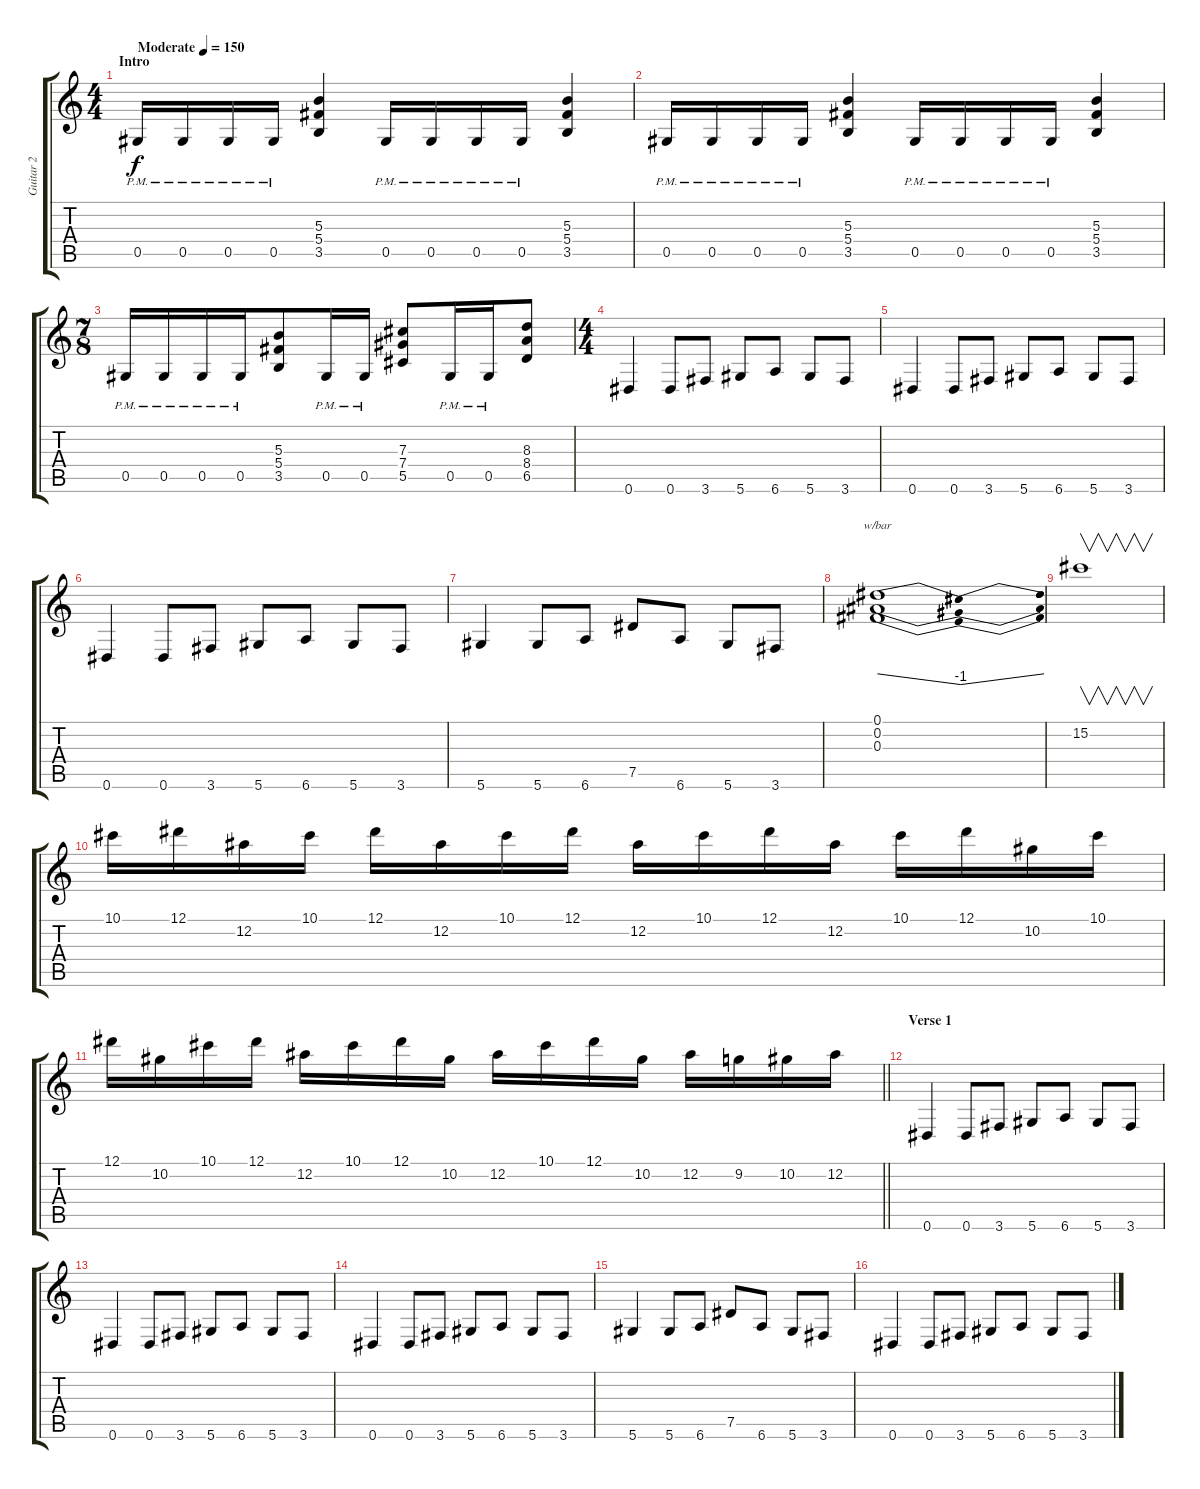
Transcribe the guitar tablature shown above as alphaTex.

\track ("Guitar 2" "Guitar 2") {instrument distortionguitar}
\staff {score tabs}
\tuning (Eb4 Bb3 Gb3 Db3 Ab2 Eb2) {hide}
\ts (4 4)
\section ("" "Intro")
\tempo (150 "Moderate")
\clef g2
\ks c
0.5{pm}.16{dy f instrument distortionguitar} 0.5{pm}.16 0.5{pm}.16 0.5{pm}.16 (5.3 5.4 3.5).4 0.5{pm}.16 0.5{pm}.16 0.5{pm}.16 0.5{pm}.16 (5.3 5.4 3.5).4 |
0.5{pm}.16 0.5{pm}.16 0.5{pm}.16 0.5{pm}.16 (5.3 5.4 3.5).4 0.5{pm}.16 0.5{pm}.16 0.5{pm}.16 0.5{pm}.16 (5.3 5.4 3.5).4 |
\ts (7 8)
0.5{pm}.16 0.5{pm}.16 0.5{pm}.16 0.5{pm}.16 (5.3 5.4 3.5).8 0.5{pm}.16 0.5{pm}.16 (7.3 7.4 5.5).8 0.5{pm}.16 0.5{pm}.16 (8.3 8.4 6.5).8 |
\ts (4 4)
0.6.4 0.6.8 3.6.8 5.6.8 6.6.8 5.6.8 3.6.8 |
0.6.4 0.6.8 3.6.8 5.6.8 6.6.8 5.6.8 3.6.8 |
0.6.4 0.6.8 3.6.8 5.6.8 6.6.8 5.6.8 3.6.8 |
5.6.4 5.6.8 6.6.8 7.5.8 6.6.8 5.6.8 3.6.8 |
(0.1 0.2 0.3).1{tbe (dip default 0 0 30 -4 60 0)} |
15.2.1{v} |
10.1.16 12.1.16 12.2.16 10.1.16 12.1.16 12.2.16 10.1.16 12.1.16 12.2.16 10.1.16 12.1.16 12.2.16 10.1.16 12.1.16 10.2.16 10.1.16 |
\barLineRight lightlight
12.1.16 10.2.16 10.1.16 12.1.16 12.2.16 10.1.16 12.1.16 10.2.16 12.2.16 10.1.16 12.1.16 10.2.16 12.2.16 9.2.16 10.2.16 12.2.16 |
\section ("" "Verse 1")
0.6.4 0.6.8 3.6.8 5.6.8 6.6.8 5.6.8 3.6.8 |
0.6.4 0.6.8 3.6.8 5.6.8 6.6.8 5.6.8 3.6.8 |
0.6.4 0.6.8 3.6.8 5.6.8 6.6.8 5.6.8 3.6.8 |
5.6.4 5.6.8 6.6.8 7.5.8 6.6.8 5.6.8 3.6.8 |
0.6.4 0.6.8 3.6.8 5.6.8 6.6.8 5.6.8 3.6.8
